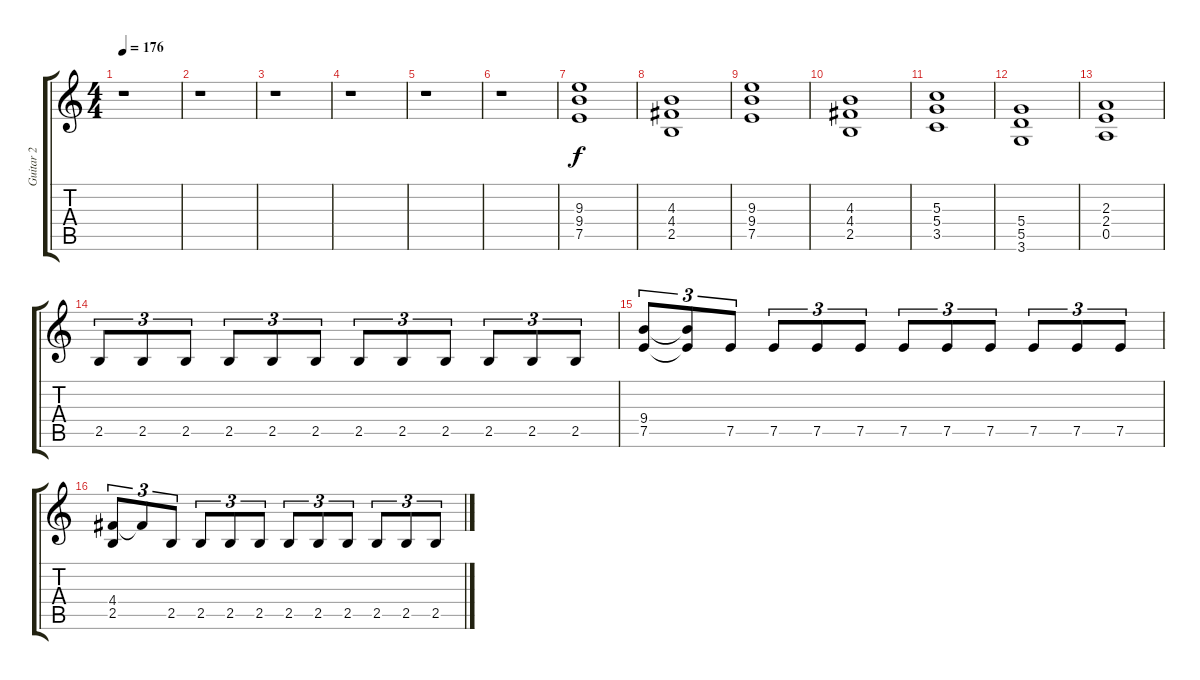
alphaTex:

\track ("Guitar 2" "Guitar 2") {instrument distortionguitar}
\staff {score tabs}
\tuning (E4 B3 G3 D3 A2 E2) {hide}
\ts (4 4)
\tempo 176
\clef g2
\ks c
r.1{dy f} |
r.1 |
r.1 |
r.1 |
r.1 |
r.1 |
\section ("" "")
(9.3 9.4 7.5).1 |
(4.3 4.4 2.5).1 |
(9.3 9.4 7.5).1 |
(4.3 4.4 2.5).1 |
(5.3 5.4 3.5).1 |
(5.4 5.5 3.6).1 |
(2.3 2.4 0.5).1 |
2.5.8{tu (3 2)} 2.5.8{tu (3 2)} 2.5.8{tu (3 2)} 2.5.8{tu (3 2)} 2.5.8{tu (3 2)} 2.5.8{tu (3 2)} 2.5.8{tu (3 2)} 2.5.8{tu (3 2)} 2.5.8{tu (3 2)} 2.5.8{tu (3 2)} 2.5.8{tu (3 2)} 2.5.8{tu (3 2)} |
\section ("" "")
(9.4 7.5).8{tu (3 2)} (9.4{t} 7.5{t}).8{tu (3 2)} 7.5.8{tu (3 2)} 7.5.8{tu (3 2)} 7.5.8{tu (3 2)} 7.5.8{tu (3 2)} 7.5.8{tu (3 2)} 7.5.8{tu (3 2)} 7.5.8{tu (3 2)} 7.5.8{tu (3 2)} 7.5.8{tu (3 2)} 7.5.8{tu (3 2)} |
(4.4 2.5).8{tu (3 2)} 4.4{t}.8{tu (3 2)} 2.5.8{tu (3 2)} 2.5.8{tu (3 2)} 2.5.8{tu (3 2)} 2.5.8{tu (3 2)} 2.5.8{tu (3 2)} 2.5.8{tu (3 2)} 2.5.8{tu (3 2)} 2.5.8{tu (3 2)} 2.5.8{tu (3 2)} 2.5.8{tu (3 2)}
